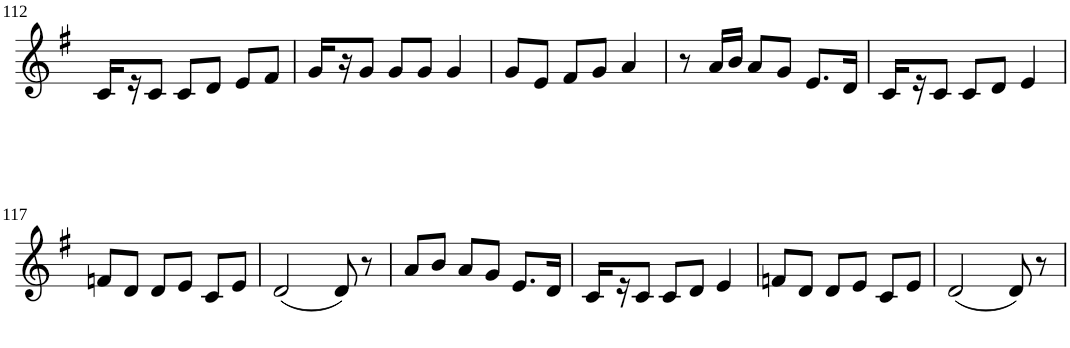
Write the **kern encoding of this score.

**kern
*part1
*staff1
*I"Violin
!!LO:PB:g=z
*clefG2
*k[f#]
*G:
*M3/4
=112
16c/LL
16r
8c/J
8c/L
8d/J
8e/L
8f#/J
=113
16g/LL
16r
8g/J
8g/L
8g/J
4g/
=114
8g/L
8e/J
8f#/L
8g/J
4a/
=115
8r
16a/LL
16b/JJ
8a/L
8g/J
8.e/L
16d/Jk
=116
16c/LL
16r
8c/J
8c/L
8d/J
4e/
!!LO:LB:g=z
=117
8fn/L
8d/J
8d/L
8e/J
8c/L
8e/J
=118
(2d/
8d/)
8r
=119
8a/L
8b/J
8a/L
8g/J
8.e/L
16d/Jk
=120
16c/LL
16r
8c/J
8c/L
8d/J
4e/
=121
8fn/L
8d/J
8d/L
8e/J
8c/L
8e/J
=122
(2d/
8d/)
8r
=
*-
